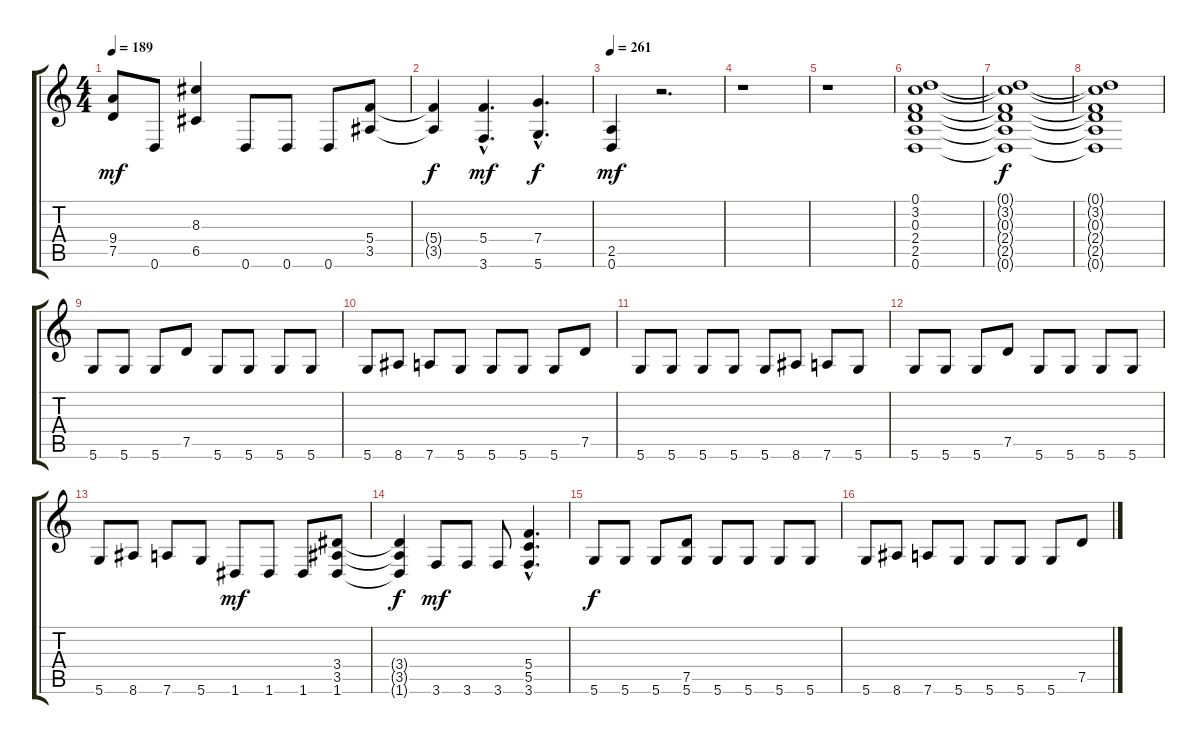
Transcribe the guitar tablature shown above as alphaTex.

\track "" {instrument distortionguitar}
\staff {score tabs}
\tuning (D4 A3 F3 C3 G2 D2) {hide}
\ts (4 4)
\tempo 189
\clef g2
\ks c
(9.4 7.5).8{dy mf} 0.6.8 (8.3 6.5).4 0.6.8 0.6.8 0.6.8 (5.4 3.5).8 |
(5.4{t} 3.5{t}).4{dy f} (5.4{hac} 3.6{hac}).4{d dy mf} (7.4{hac} 5.6{hac}).4{d dy f} |
\tempo 261
(2.5 0.6).4{dy mf} r.2{d} |
r.1 |
r.1 |
(0.1 3.2 0.3 2.4 2.5 0.6).1 |
(0.1{t} 3.2{t} 0.3{t} 2.4{t} 2.5{t} 0.6{t}).1{dy f} |
(0.1{t} 3.2{t} 0.3{t} 2.4{t} 2.5{t} 0.6{t}).1 |
5.6.8 5.6.8 5.6.8 7.5.8 5.6.8 5.6.8 5.6.8 5.6.8 |
5.6.8 8.6.8 7.6.8 5.6.8 5.6.8 5.6.8 5.6.8 7.5.8 |
5.6.8 5.6.8 5.6.8 5.6.8 5.6.8 8.6.8 7.6.8 5.6.8 |
5.6.8 5.6.8 5.6.8 7.5.8 5.6.8 5.6.8 5.6.8 5.6.8 |
5.6.8 8.6.8 7.6.8 5.6.8 1.6.8{dy mf} 1.6.8 1.6.8 (3.4 3.5 1.6).8 |
(3.4{t} 3.5{t} 1.6{t}).4{dy f} 3.6.8{dy mf} 3.6.8 3.6.8 (5.4{hac} 5.5{hac} 3.6{hac}).4{d} |
5.6.8{dy f} 5.6.8 5.6.8 (7.5 5.6).8 5.6.8 5.6.8 5.6.8 5.6.8 |
5.6.8 8.6.8 7.6.8 5.6.8 5.6.8 5.6.8 5.6.8 7.5.8
